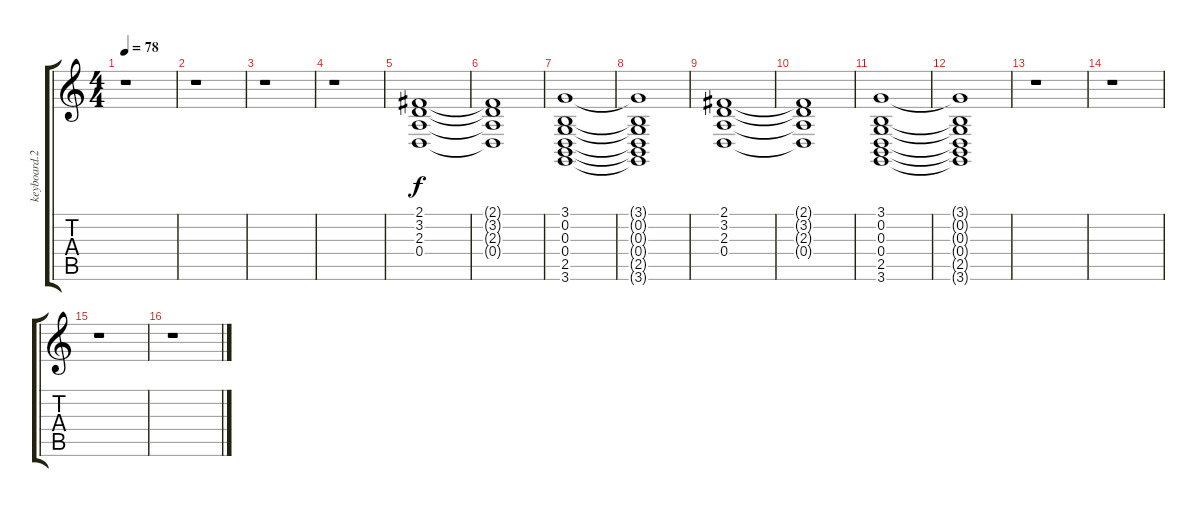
\track ("keyboard.2" "keyboard.2") {instrument stringensemble1}
\staff {score tabs}
\tuning (E4 B3 G3 D3 A2 E2) {hide}
\ts (4 4)
\tempo 78
\clef g2
\ks c
r.1{dy f} |
r.1 |
r.1 |
r.1 |
(2.1 3.2 2.3 0.4).1 |
(2.1{t} 3.2{t} 2.3{t} 0.4{t}).1 |
(3.1 0.2 0.3 0.4 2.5 3.6).1 |
(3.1{t} 0.2{t} 0.3{t} 0.4{t} 2.5{t} 3.6{t}).1 |
(2.1 3.2 2.3 0.4).1 |
(2.1{t} 3.2{t} 2.3{t} 0.4{t}).1 |
(3.1 0.2 0.3 0.4 2.5 3.6).1 |
(3.1{t} 0.2{t} 0.3{t} 0.4{t} 2.5{t} 3.6{t}).1 |
r.1 |
r.1 |
r.1 |
r.1
